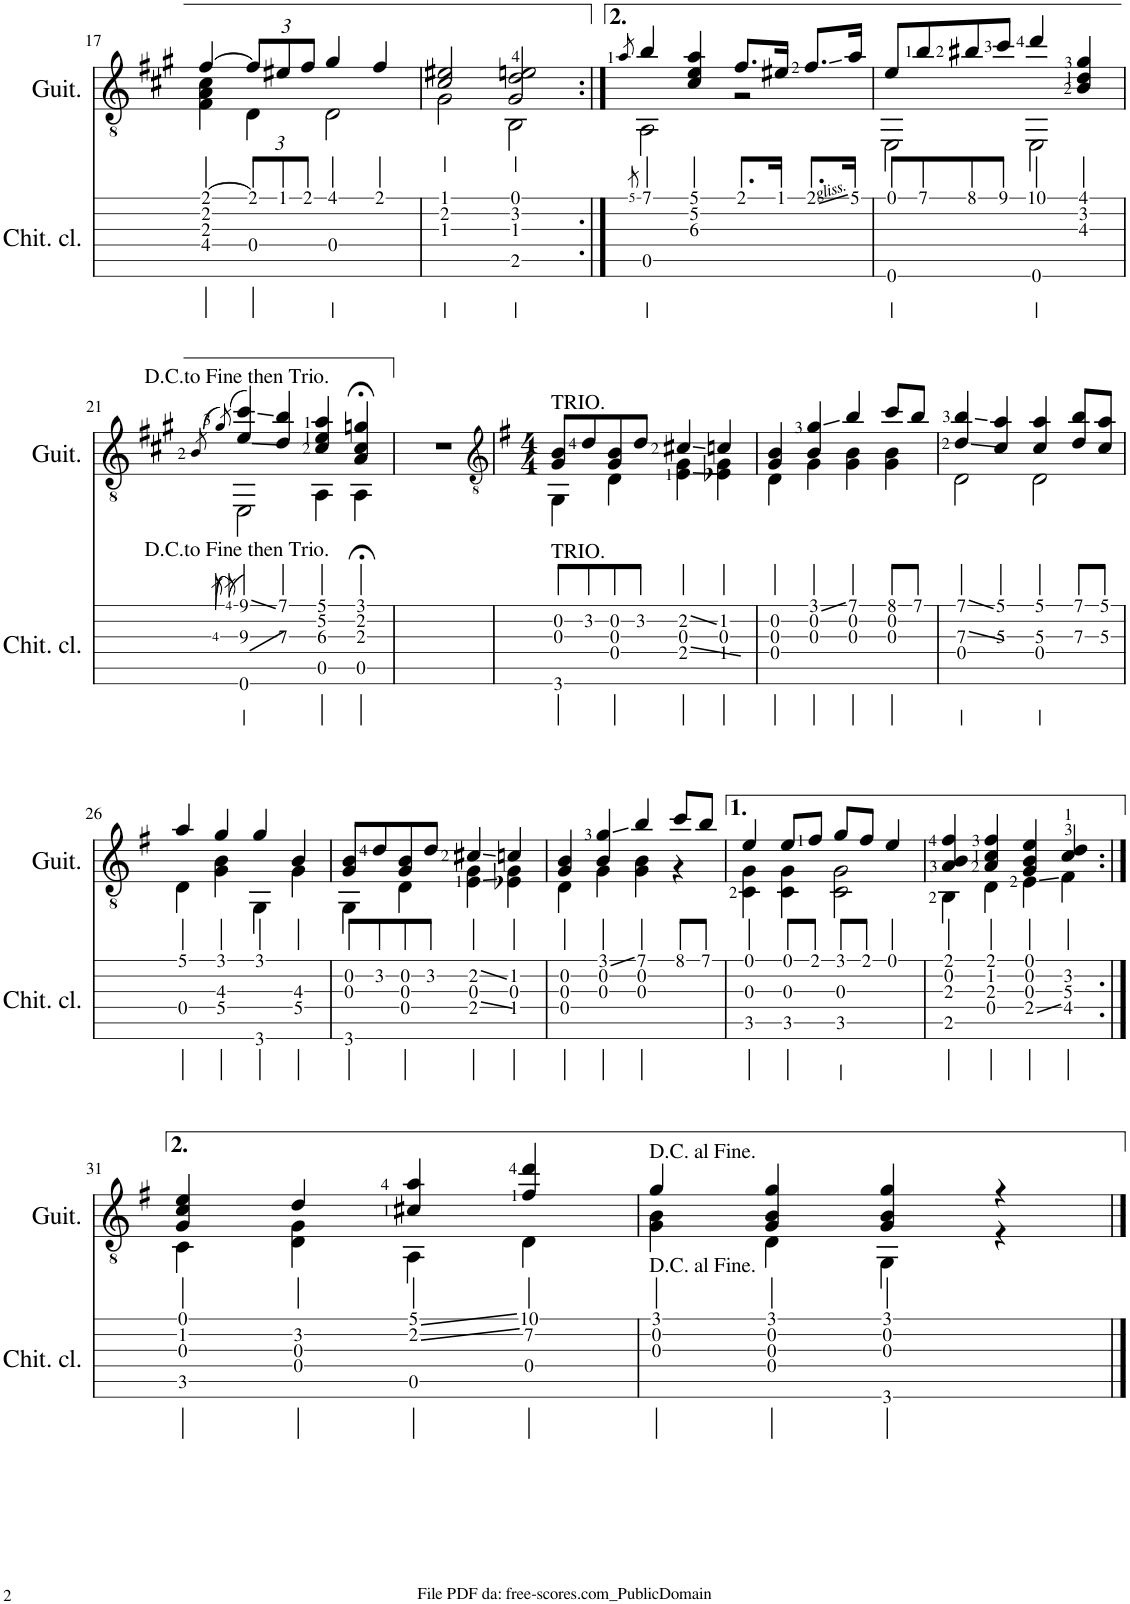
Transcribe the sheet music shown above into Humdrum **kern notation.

**kern	**kern
*part2	*part1
*staff2	*staff1
*I"Chitarra classica	*I"Guitar
*I'Chit. cl.	*I'Guit.
!!LO:PB:g=z
*	*clefGv2
*k[f#c#g#]	*k[f#c#g#]
*M4/4	*M4/4
=17	=17
*^	*^
[4f#/	4F#\ 4A\ 4c#\	[4f#/	4F#\ 4A\ 4c#\
*Xbrackettup	*	*Xbrackettup	*
12f#/L]	4D\	12f#/L]	4D\
12e#X/	.	12e#X/	.
12f#/J	.	12f#/J	.
4g#/	2D\	4g#/	2D\
4f#/	.	4f#/	.
=18	=18	=18	=18
2c#/ 2e#X/	2G#\	2c#/ 2e#X/	2G#\
2G#/ 2d/ 2en/	2BB\	2G#/ 2d/ 2en/	2BB\
=19:|!	=19:|!	=19:|!	=19:|!
8qa/	.	8qa/	.
4b/	2AA\	4b/	2AA\
4c#/ 4e/ 4a/	.	4c#/ 4e/ 4a/	.
8.f#/L	2r	8.f#/L	2r
16e#X/Jk	.	16e#X/Jk	.
8.f#/L	.	8.f#/L	.
16a/Jk	.	16a/Jk	.
=20	=20	=20	=20
8e/L	2EE\	8e/L	2EE\
8b/	.	8b/	.
8b#X/	.	8b#X/	.
8cc#/J	.	8cc#/J	.
4dd/	2EE\	4dd/	2EE\
4B/ 4d/ 4g#/	.	4B/ 4d/ 4g#/	.
!!LO:LB:g=z	!!
=21	=21	=21	=21
(8qB/	.	(8qB/	.
(8qg#/)	.	(8qg#/)	.
!	!	!LO:TX:a:t=D.C.to Fine then Trio.	!
!LO:TX:a:t=D.C.to Fine then Trio.	!	!	!
4e/ 4cc#/)	2EE\	4e/ 4cc#/)	2EE\
4d/ 4b/	.	4d/ 4b/	.
4c#/ 4e/ 4a/	4AA\	4c#/ 4e/ 4a/	4AA\
4A/;< 4c#/;< 4gn/;<	4AA\	4A/;< 4c#/;< 4gn/;<	4AA\
*v	*v	*	*
*	*v	*v
=22	=22
1r	1r
=23	=23
*clefGv2	*clefGv2
*k[f#]	*k[f#]
*M4/4	*M4/4
*^	*^
!	!	!LO:TX:a:t=TRIO.	!
!LO:TX:a:t=TRIO.	!	!	!
8G/ 8B/L	4GG\	8G/ 8B/L	4GG\
8d/	.	8d/	.
8G/ 8B/	4D\	8G/ 8B/	4D\
8d/J	.	8d/J	.
4c#X/	4E\ 4G\	4c#X/	4E\ 4G\
4cn/	4E-X\ 4G\	4cn/	4E-X\ 4G\
=24	=24	=24	=24
4G/ 4B/	4D\	4G/ 4B/	4D\
4B/ 4g/	4G\	4B/ 4g/	4G\
4b/	4G\ 4B\	4b/	4G\ 4B\
8cc/L	4G\ 4B\	8cc/L	4G\ 4B\
8b/J	.	8b/J	.
=25	=25	=25	=25
4d/ 4b/	2D\	4d/ 4b/	2D\
4c/ 4a/	.	4c/ 4a/	.
4c/ 4a/	2D\	4c/ 4a/	2D\
8d/ 8b/L	.	8d/ 8b/L	.
8c/ 8a/J	.	8c/ 8a/J	.
!!LO:LB:g=z	!!
=26	=26	=26	=26
4a/	4D\	4a/	4D\
4g/	4G\ 4B\	4g/	4G\ 4B\
4g/	4GG\	4g/	4GG\
4B/	4G\	4B/	4G\
=27	=27	=27	=27
8G/ 8B/L	4GG\	8G/ 8B/L	4GG\
8d/	.	8d/	.
8G/ 8B/	4D\	8G/ 8B/	4D\
8d/J	.	8d/J	.
4c#X/	4E\ 4G\	4c#X/	4E\ 4G\
4cn/	4E-X\ 4G\	4cn/	4E-X\ 4G\
=28	=28	=28	=28
4G/ 4B/	4D\	4G/ 4B/	4D\
4B/ 4g/	4G\	4B/ 4g/	4G\
4b/	4G\ 4B\	4b/	4G\ 4B\
8cc/L	4r	8cc/L	4r
8b/J	.	8b/J	.
=29	=29	=29	=29
4e/	4C\ 4G\	4e/	4C\ 4G\
8e/L	4C\ 4G\	8e/L	4C\ 4G\
8f#/J	.	8f#/J	.
8g/L	2C\ 2G\	8g/L	2C\ 2G\
8f#/J	.	8f#/J	.
4e/	.	4e/	.
=30	=30	=30	=30
4A/ 4B/ 4f#/	4BB\	4A/ 4B/ 4f#/	4BB\
4A/ 4c/ 4f#/	4D\	4A/ 4c/ 4f#/	4D\
4G/ 4B/ 4e/	4E\	4G/ 4B/ 4e/	4E\
4c/ 4d/	4F#\	4c/ 4d/	4F#\
!!LO:LB:g=z	!!
=31:|!	=31:|!	=31:|!	=31:|!
4G/ 4c/ 4e/	4C\	4G/ 4c/ 4e/	4C\
4d/	4D\ 4G\	4d/	4D\ 4G\
4c#X/ 4a/	4AA\	4c#X/ 4a/	4AA\
4f#/ 4dd/	4D\	4f#/ 4dd/	4D\
=32	=32	=32	=32
4g/	4G\ 4B\	4g/	4G\ 4B\
4G/ 4B/ 4g/	4D\	4G/ 4B/ 4g/	4D\
4G/ 4B/ 4g/	4GG\	4G/ 4B/ 4g/	4GG\
4r	4r	4r	4r
*v	*v	*	*
*	*v	*v
==	==
*-	*-
